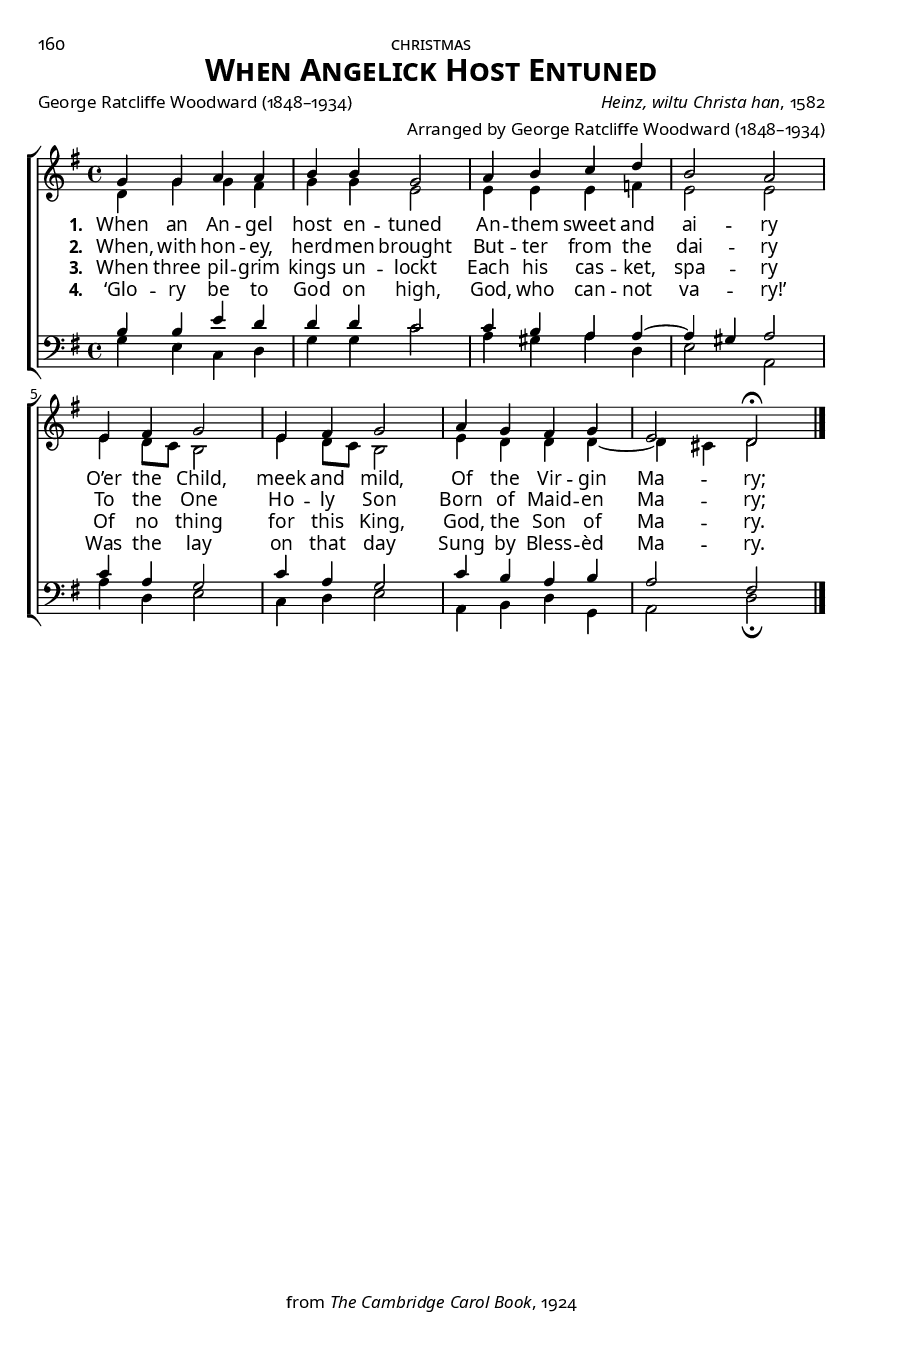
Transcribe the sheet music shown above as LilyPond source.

\version "2.14.2"
\include "util.ly"
\header {
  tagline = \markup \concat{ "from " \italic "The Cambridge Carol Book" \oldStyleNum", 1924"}

    title = \markup{\override #'(font-name . "Garamond Premier Pro Semibold"){ \abs-fontsize #15 \smallCapsOldStyle"When Angelick Host Entuned"}}
    poet = \markup\oldStyleNum"George Ratcliffe Woodward (1848–1934)"
    composer = \markup\concat{\italic"Heinz, wiltu Christa han" \oldStyleNum", 1582"}
    arranger = \markup\oldStyleNum"Arranged by George Ratcliffe Woodward (1848–1934)"
  }
\paper {
  print-all-headers = ##f
  paper-height = 9\in
  paper-width = 6\in
  indent = 0\in
  %system-system-spacing = #'((basic-distance . 10) (padding . 0))
  system-system-spacing =
    #'((basic-distance . 0)
       (minimum-distance . 0)
       (padding . 1)
       (stretchability . 100))
  score-markup-spacing =
    #'((basic-distance . 0)
       (minimum-distance . 0)
       (padding . -20)
       (stretchability . 100))
  ragged-last-bottom = ##t
  ragged-bottom = ##f
  two-sided = ##t
  inner-margin = 0.5\in
  outer-margin = 0.25\in
  top-margin = 0.25\in
  bottom-margin = 0.25\in
  first-page-number = #160
  print-first-page-number = ##t
  headerLine = \markup{\override #'(font-name . "Garamond Premier Pro") \smallCapsOldStyle"christmas"}
  oddHeaderMarkup = \markup\fill-line{
     \override #'(font-name . "Garamond Premier Pro")\abs-fontsize #8.5
     \combine 
        \fill-line{"" \on-the-fly #print-page-number-check-first
        \oldStylePageNum""
        }
        \fill-line{\headerLine}
  }
  evenHeaderMarkup = \markup {
     \override #'(font-name . "Garamond Premier Pro")\abs-fontsize #8.5
     \combine
        \on-the-fly #print-page-number-check-first
        \oldStylePageNum""
        \fill-line{\headerLine}
  }
}
#(set-global-staff-size 15) \paper{ #(define fonts (make-pango-font-tree "GoudyOlSt BT" "Garamond Premier Pro" "Garamond Premier Pro" (/ 15 20))) }








%When Angelick Host Entuned
global = {
  \key g \major
  \time 4/4
  \autoBeamOff
  \override DynamicLineSpanner #'staff-padding = #0.0
  \override DynamicLineSpanner #'Y-extent = #'(-1 . 1)
}

sopMusic = \relative c' {
  g'4 g a a |
  b b g2 |
  a4 b c d |
  b2 a |
  
  e4 fis g2 |
  e4 fis g2 |
  a4 g fis g |
  e2 d\fermata \bar "|."
}
sopWords = \lyricmode {
  
}

altoMusic = \relative c' {
  d4 g g fis |
  g g e2 |
  e4 e e f |
  e2 e |
  
  e4 d8[ c] b2 |
  e4 d8[ c] b2 |
  e4 d d d~ |
  d cis d2 \bar "|."
}
altoWords = \lyricmode {
  \dropLyricsIX
  \set stanza = #"1. "
  When an An -- gel host en -- tuned
  An -- them sweet and ai -- ry
  O’er the Child, meek and mild,
  \set associatedVoice = "sopranos"
  Of the Vir -- gin Ma -- ry;
}
altoWordsII = \lyricmode {
  \dropLyricsIX
%\markup\italic
  \set stanza = #"2. "
  When, with hon -- ey, herd -- men brought
  But -- ter from the dai -- ry
  To the One Ho -- ly Son
  \set associatedVoice = "sopranos"
  Born of Maid -- en Ma -- ry;
  \set ignoreMelismata = ##t
}
altoWordsIII = \lyricmode {
  \dropLyricsIX
  \set stanza = #"3. "
  When three pil -- grim kings un -- lockt
  Each his cas -- ket, spa -- ry
  Of no thing for this King,
  \set associatedVoice = "sopranos"
  God, the Son of Ma -- ry.
  \set ignoreMelismata = ##t
}
altoWordsIV = \lyricmode {
  \dropLyricsIX
  \set stanza = #"4. "
  ‘Glo -- ry be to God on high,
  God, who can -- not va -- ry!’
  Was the lay on that day
  \set associatedVoice = "sopranos"
  Sung by Bless -- èd Ma -- ry.
  \set ignoreMelismata = ##t
}
altoWordsV = \lyricmode {
  \set stanza = #"5. "
  \set ignoreMelismata = ##t
}
altoWordsVI = \lyricmode {
  \set stanza = #"6. "
  \set ignoreMelismata = ##t
}
tenorMusic = \relative c' {
  b4 b e d |
  d d c2 |
  c4 b a a~ |
  a gis a2 |
  
  c4 a g2 |
  c4 a g2 |
  c4 b a b |
  a2 fis \bar "|."
}
tenorWords = \lyricmode {

}

bassMusic = \relative c {
  g'4 e c d |
  g g c2 |
  a4 gis a d, |
  e2 a, |
  
  a'4 d, e2 |
  c4 d e2 |
  a,4 b d g, |
  a2 d\fermata \bar "|."
}
bassWords = \lyricmode {

}

pianoRH = \relative c' {
  
}
pianoLH = \relative c' {
  
}

\score {
  <<
   \new ChoirStaff <<
    \new Staff = women <<
      \new Voice = "sopranos" { \voiceOne << \global \sopMusic >> }
      \new Voice = "altos" { \voiceTwo << \global \altoMusic >> }
    >>
    \new Lyrics \with { alignAboveContext = #"women" \override VerticalAxisGroup #'nonstaff-relatedstaff-spacing = #'((basic-distance . 1))} \lyricsto "sopranos" \sopWords
    \new Lyrics = "altosVI"  \with { alignBelowContext = #"women" } \lyricsto "sopranos" \altoWordsVI
    \new Lyrics = "altosV"  \with { alignBelowContext = #"women" } \lyricsto "sopranos" \altoWordsV
    \new Lyrics = "altosIV"  \with { alignBelowContext = #"women" } \lyricsto "sopranos" \altoWordsIV
    \new Lyrics = "altosIII"  \with { alignBelowContext = #"women" } \lyricsto "sopranos" \altoWordsIII
    \new Lyrics = "altosII"  \with { alignBelowContext = #"women" } \lyricsto "sopranos" \altoWordsII
    \new Lyrics = "altos"  \with { alignBelowContext = #"women" \override VerticalAxisGroup #'nonstaff-relatedstaff-spacing = #'((padding . -0.5))} \lyricsto "sopranos" \altoWords
   \new Staff = men <<
      \clef bass
      \new Voice = "tenors" { \voiceOne << \global \tenorMusic >> }
      \new Voice = "basses" { \voiceTwo << \global \bassMusic >> }
    >>
    \new Lyrics \with { alignAboveContext = #"men" \override VerticalAxisGroup #'nonstaff-relatedstaff-spacing = #'((basic-distance . 1)) } \lyricsto "tenors" \tenorWords
    \new Lyrics \with { alignBelowContext = #"men" \override VerticalAxisGroup #'nonstaff-relatedstaff-spacing = #'((basic-distance . 1)) } \lyricsto "basses" \bassWords
  >>
%    \new PianoStaff << \new Staff { \new Voice { \pianoRH } } \new Staff { \clef "bass" \pianoLH } >>
  >>
  \layout {
    \context {
      \Score
      %\override SpacingSpanner #'base-shortest-duration = #(ly:make-moment 1 8)
      %\override SpacingSpanner #'common-shortest-duration = #(ly:make-moment 1 4)
    }
    \context {
      % Remove all empty staves
      % \Staff \RemoveEmptyStaves \override VerticalAxisGroup #'remove-first = ##t
    }
    \context {
      \Lyrics
      \override LyricText #'X-offset = #center-on-word
    }
  }
  
  \midi {
    \tempo 4 = 90
    \set Staff.midiInstrument = "flute"
  
    \context {
      \Voice
      \remove "Dynamic_performer"
    }
  }
}
